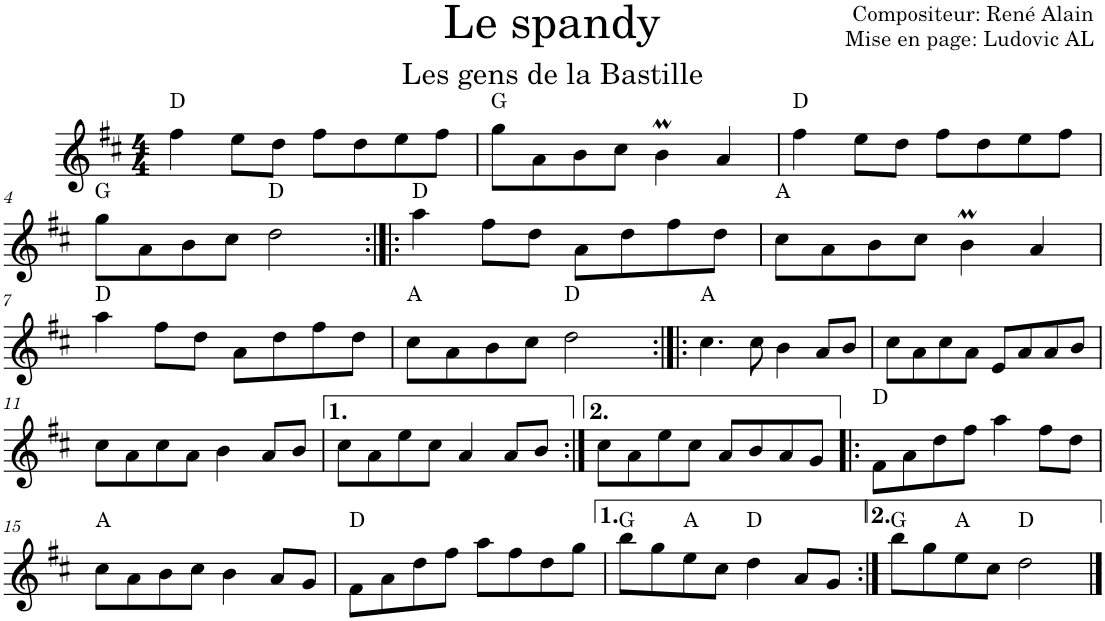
**kern	**harte
*part1	*part1
*staff1	*
*I"Violon	*
*I'Vln.	*
*clefG2	*
*k[f#c#]	*
*M4/4	*
=1	=1
4ff#\	D:maj
8ee\L	.
8dd\J	.
8ff#\L	.
8dd\	.
8ee\	.
8ff#\J	.
=2	=2
8gg\L	G:maj
8a\	.
8b\	.
8cc#\J	.
4bM\	.
4a/	.
=3	=3
4ff#\	D:maj
8ee\L	.
8dd\J	.
8ff#\L	.
8dd\	.
8ee\	.
8ff#\J	.
!!LO:LB:g=z
=4	=4
8gg\L	G:maj
8a\	.
8b\	.
8cc#\J	.
2dd\	D:maj
=5:|!|:	=5:|!|:
4aa\	D:maj
8ff#\L	.
8dd\J	.
8a\L	.
8dd\	.
8ff#\	.
8dd\J	.
=6	=6
8cc#\L	A:maj
8a\	.
8b\	.
8cc#\J	.
4bM\	.
4a/	.
!!LO:LB:g=z
=7	=7
4aa\	D:maj
8ff#\L	.
8dd\J	.
8a\L	.
8dd\	.
8ff#\	.
8dd\J	.
=8	=8
8cc#\L	A:maj
8a\	.
8b\	.
8cc#\J	.
2dd\	D:maj
=9:|!|:	=9:|!|:
4.cc#\	A:maj
8cc#\	.
4b\	.
8a/L	.
8b/J	.
=10	=10
8cc#\L	.
8a\	.
8cc#\	.
8a\J	.
8e/L	.
8a/	.
8a/	.
8b/J	.
!!LO:LB:g=z
=11	=11
8cc#\L	.
8a\	.
8cc#\	.
8a\J	.
4b\	.
8a/L	.
8b/J	.
=12	=12
8cc#\L	.
8a\	.
8ee\	.
8cc#\J	.
4a/	.
8a/L	.
8b/J	.
=13:|!	=13:|!
8cc#\L	.
8a\	.
8ee\	.
8cc#\J	.
8a/L	.
8b/	.
8a/	.
8g/J	.
=14!|:	=14!|:
8f#\L	D:maj
8a\	.
8dd\	.
8ff#\J	.
4aa\	.
8ff#\L	.
8dd\J	.
!!LO:LB:g=z
=15	=15
8cc#\L	A:maj
8a\	.
8b\	.
8cc#\J	.
4b\	.
8a/L	.
8g/J	.
=16	=16
8f#\L	D:maj
8a\	.
8dd\	.
8ff#\J	.
8aa\L	.
8ff#\	.
8dd\	.
8gg\J	.
=17	=17
8bb\L	G:maj
8gg\	.
8ee\	A:maj
8cc#\J	.
4dd\	D:maj
8a/L	.
8g/J	.
=18:|!	=18:|!
8bb\L	G:maj
8gg\	.
8ee\	A:maj
8cc#\J	.
2dd\	D:maj
==	==
*-	*-
